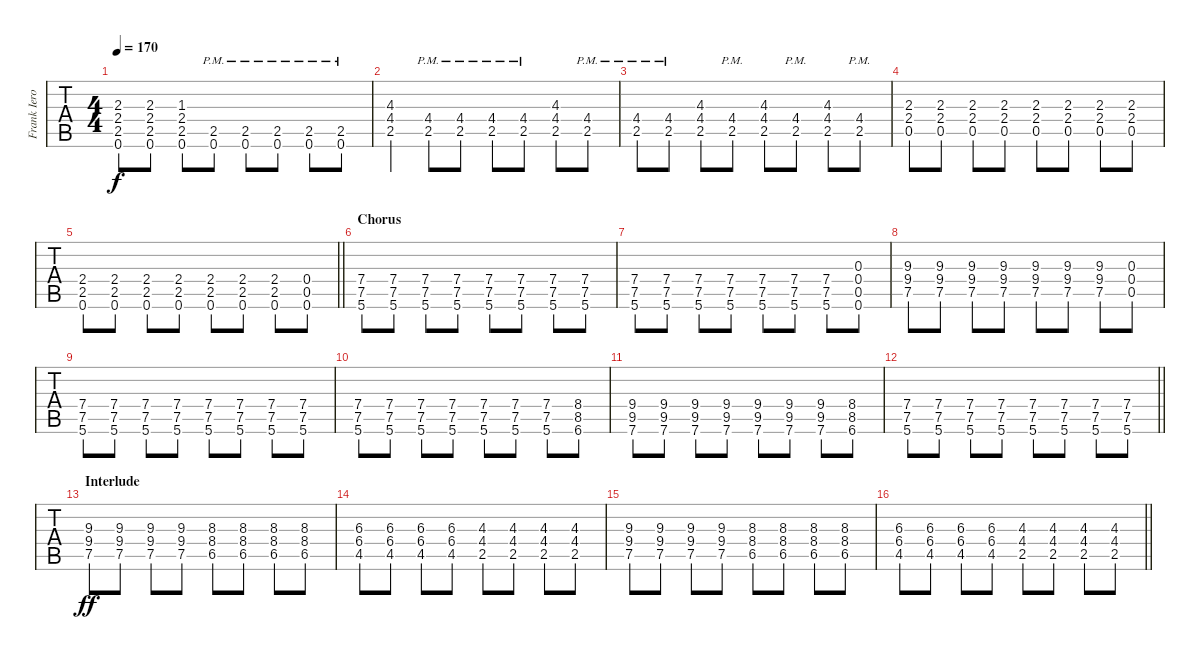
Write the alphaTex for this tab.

\track ("Frank Iero - Guitar One" "Frank Iero") {instrument distortionguitar}
\staff {tabs}
\tuning (E4 B3 G3 D3 A2 E2) {hide}
\ts (4 4)
\tempo 170
\clef g2
\ks c
(2.3{t} 2.4{t} 2.5{t} 0.6{t}).8{dy f} (2.3 2.4 2.5 0.6).8 (1.3 2.4 2.5 0.6).8 (2.5{pm} 0.6{pm}).8 (2.5{pm} 0.6{pm}).8 (2.5{pm} 0.6{pm}).8 (2.5{pm} 0.6{pm}).8 (2.5{pm} 0.6{pm}).8 |
(4.3 4.4 2.5).4 (4.4{pm} 2.5{pm}).8 (4.4{pm} 2.5{pm}).8 (4.4{pm} 2.5{pm}).8 (4.4{pm} 2.5{pm}).8 (4.3 4.4 2.5).8 (4.4{pm} 2.5{pm}).8 |
(4.4{pm} 2.5{pm}).8 (4.4{pm} 2.5{pm}).8 (4.3 4.4 2.5).8 (4.4{pm} 2.5{pm}).8 (4.3 4.4 2.5).8 (4.4{pm} 2.5{pm}).8 (4.3 4.4 2.5).8 (4.4{pm} 2.5{pm}).8 |
(2.3 2.4 0.5).8 (2.3 2.4 0.5).8 (2.3 2.4 0.5).8 (2.3 2.4 0.5).8 (2.3 2.4 0.5).8 (2.3 2.4 0.5).8 (2.3 2.4 0.5).8 (2.3 2.4 0.5).8 |
\barLineRight lightlight
(2.4 2.5 0.6).8 (2.4 2.5 0.6).8 (2.4 2.5 0.6).8 (2.4 2.5 0.6).8 (2.4 2.5 0.6).8 (2.4 2.5 0.6).8 (2.4 2.5 0.6).8 (0.4 0.5 0.6).8 |
\section ("" "Chorus")
(7.4 7.5 5.6).8 (7.4 7.5 5.6).8 (7.4 7.5 5.6).8 (7.4 7.5 5.6).8 (7.4 7.5 5.6).8 (7.4 7.5 5.6).8 (7.4 7.5 5.6).8 (7.4 7.5 5.6).8 |
(7.4 7.5 5.6).8 (7.4 7.5 5.6).8 (7.4 7.5 5.6).8 (7.4 7.5 5.6).8 (7.4 7.5 5.6).8 (7.4 7.5 5.6).8 (7.4 7.5 5.6).8 (0.3 0.4 0.5 0.6).8 |
(9.3 9.4 7.5).8 (9.3 9.4 7.5).8 (9.3 9.4 7.5).8 (9.3 9.4 7.5).8 (9.3 9.4 7.5).8 (9.3 9.4 7.5).8 (9.3 9.4 7.5).8 (0.3 0.4 0.5).8 |
(7.4 7.5 5.6).8 (7.4 7.5 5.6).8 (7.4 7.5 5.6).8 (7.4 7.5 5.6).8 (7.4 7.5 5.6).8 (7.4 7.5 5.6).8 (7.4 7.5 5.6).8 (7.4 7.5 5.6).8 |
(7.4 7.5 5.6).8 (7.4 7.5 5.6).8 (7.4 7.5 5.6).8 (7.4 7.5 5.6).8 (7.4 7.5 5.6).8 (7.4 7.5 5.6).8 (7.4 7.5 5.6).8 (8.4 8.5 6.6).8 |
(9.4 9.5 7.6).8 (9.4 9.5 7.6).8 (9.4 9.5 7.6).8 (9.4 9.5 7.6).8 (9.4 9.5 7.6).8 (9.4 9.5 7.6).8 (9.4 9.5 7.6).8 (8.4 8.5 6.6).8 |
\barLineRight lightlight
(7.4 7.5 5.6).8 (7.4 7.5 5.6).8 (7.4 7.5 5.6).8 (7.4 7.5 5.6).8 (7.4 7.5 5.6).8 (7.4 7.5 5.6).8 (7.4 7.5 5.6).8 (7.4 7.5 5.6).8 |
\section ("" "Interlude")
(9.3 9.4 7.5).8{dy ff} (9.3 9.4 7.5).8 (9.3 9.4 7.5).8 (9.3 9.4 7.5).8 (8.3 8.4 6.5).8 (8.3 8.4 6.5).8 (8.3 8.4 6.5).8 (8.3 8.4 6.5).8 |
(6.3 6.4 4.5).8 (6.3 6.4 4.5).8 (6.3 6.4 4.5).8 (6.3 6.4 4.5).8 (4.3 4.4 2.5).8 (4.3 4.4 2.5).8 (4.3 4.4 2.5).8 (4.3 4.4 2.5).8 |
(9.3 9.4 7.5).8 (9.3 9.4 7.5).8 (9.3 9.4 7.5).8 (9.3 9.4 7.5).8 (8.3 8.4 6.5).8 (8.3 8.4 6.5).8 (8.3 8.4 6.5).8 (8.3 8.4 6.5).8 |
\barLineRight lightlight
(6.3 6.4 4.5).8 (6.3 6.4 4.5).8 (6.3 6.4 4.5).8 (6.3 6.4 4.5).8 (4.3 4.4 2.5).8 (4.3 4.4 2.5).8 (4.3 4.4 2.5).8 (4.3 4.4 2.5).8
